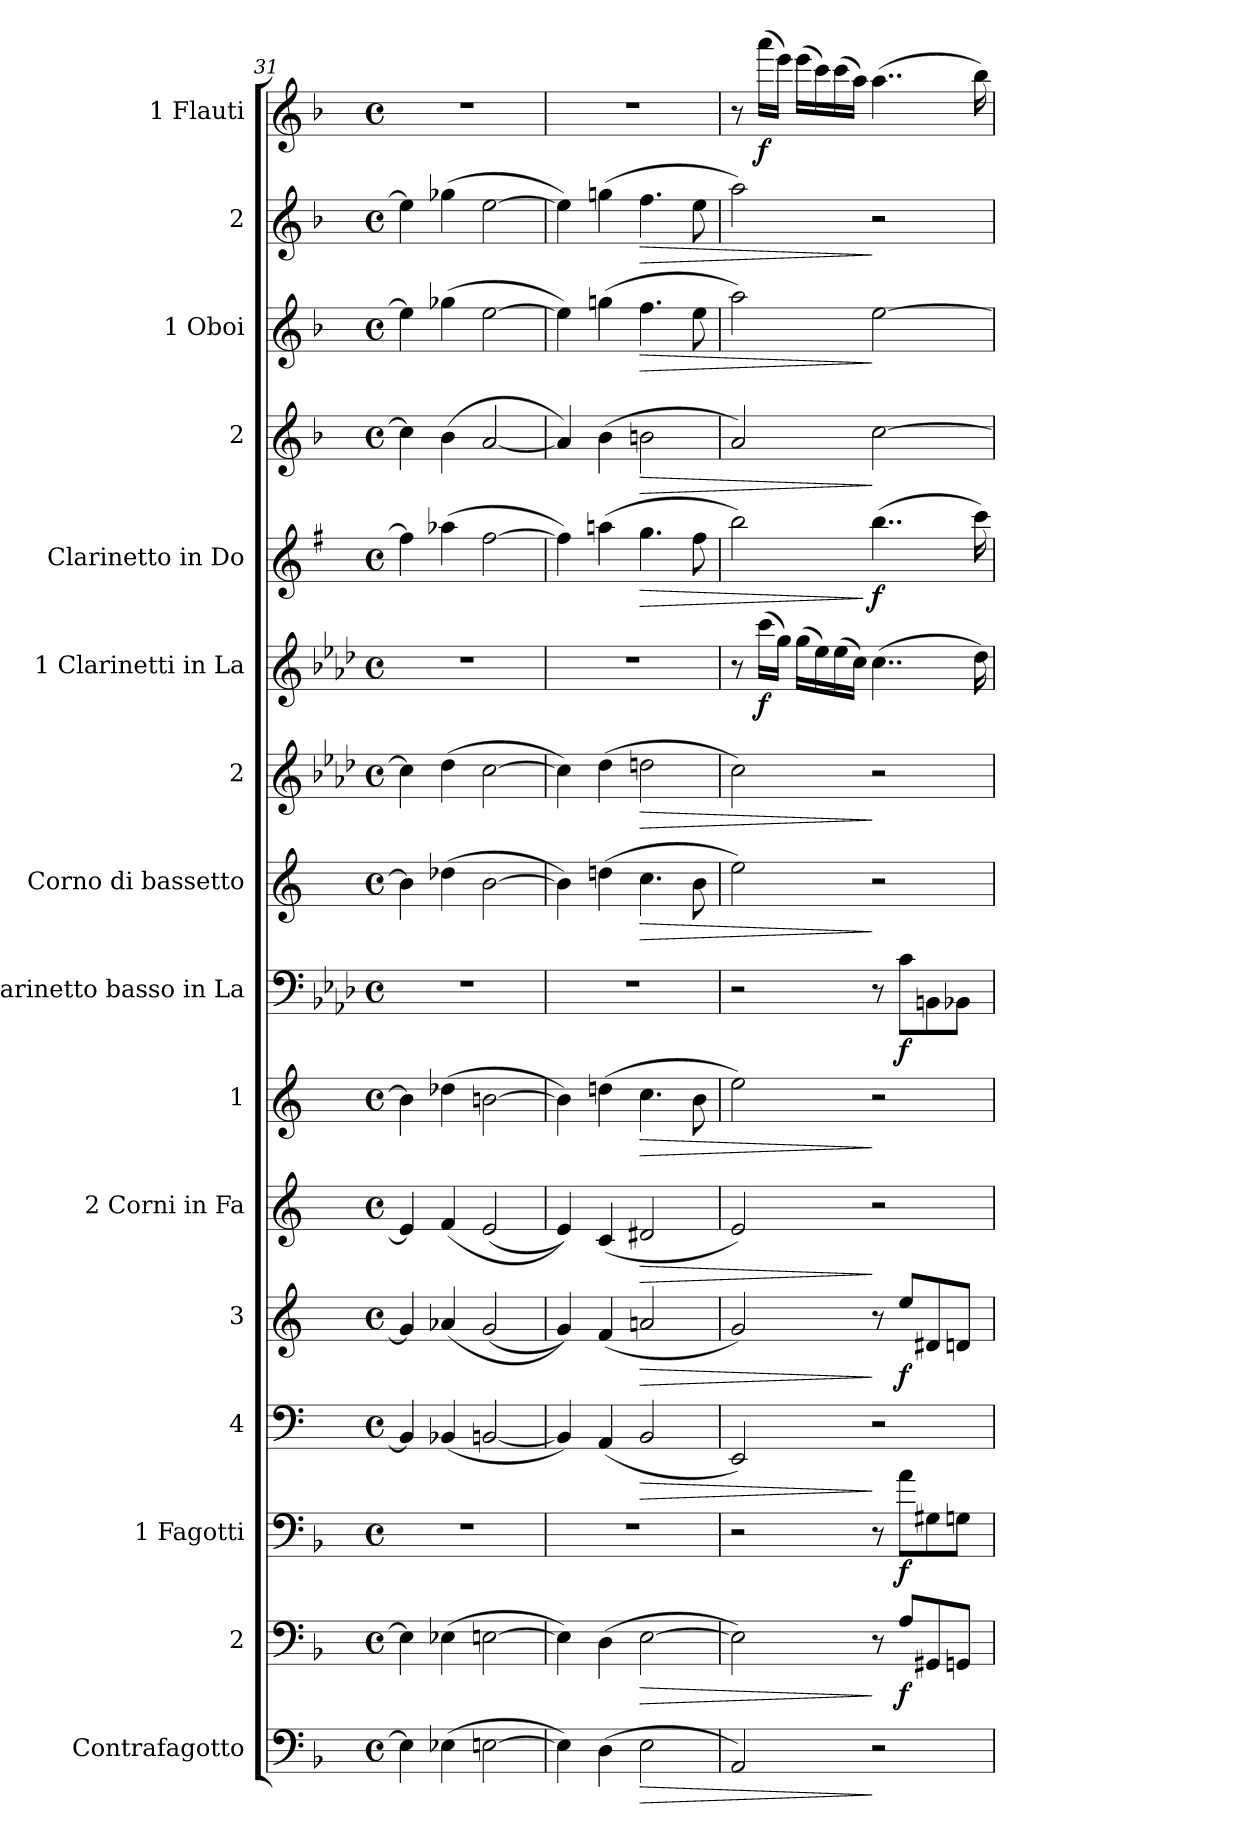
**kern	**dynam	**kern	**dynam	**kern	**dynam	**kern	**dynam	**kern	**dynam	**kern	**dynam	**kern	**dynam	**kern	**dynam	**kern	**dynam	**kern	**dynam	**kern	**dynam	**kern	**dynam	**kern	**dynam	**kern	**dynam	**kern	**dynam	**kern	**dynam
*part16	*part16	*part15	*part15	*part14	*part14	*part13	*part13	*part12	*part12	*part11	*part11	*part10	*part10	*part9	*part9	*part8	*part8	*part7	*part7	*part6	*part6	*part5	*part5	*part4	*part4	*part3	*part3	*part2	*part2	*part1	*part1
*staff16	*staff16	*staff15	*staff15	*staff14	*staff14	*staff13	*staff13	*staff12	*staff12	*staff11	*staff11	*staff10	*staff10	*staff9	*staff9	*staff8	*staff8	*staff7	*staff7	*staff6	*staff6	*staff5	*staff5	*staff4	*staff4	*staff3	*staff3	*staff2	*staff2	*staff1	*staff1
*I"Contrafagotto	*	*I"2	*	*I"1  Fagotti	*	*I"4	*	*I"3	*	*I"2  Corni in Fa	*	*I"1	*	*I"Clarinetto basso in La	*	*I"Corno di bassetto	*	*I"2	*	*I"1  Clarinetti in La	*	*I"Clarinetto in Do	*	*I"2	*	*I"1  Oboi	*	*I"2	*	*I"1  Flauti	*
*I'C.Fg.	*	*	*	*I'1  Fg.	*	*	*	*	*	*I'2  Cor. in Fa	*	*	*	*I'Cl. bas. in La	*	*I'Cor. di bast.	*	*	*	*I'1  Cl. in La	*	*I'Cl. in Do	*	*	*	*I'1  Ob.	*	*	*	*I'1  Fl.	*
*clefF4	*	*clefF4	*	*clefF4	*	*clefF4	*	*clefG2	*	*clefG2	*	*clefG2	*	*clefF4	*	*clefG2	*	*clefG2	*	*clefG2	*	*clefG2	*	*clefG2	*	*clefG2	*	*clefG2	*	*clefG2	*
*ITrd7c12	*	*	*	*	*	*ITrd4c7	*	*ITrd4c7	*	*ITrd4c7	*	*ITrd4c7	*	*ITrd2c3	*	*ITrd4c7	*	*ITrd2c3	*	*ITrd2c3	*	*ITrd1c2	*	*	*	*	*	*	*	*	*
*k[b-]	*	*k[b-]	*	*k[b-]	*	*k[b-]	*	*k[b-]	*	*k[b-]	*	*k[b-]	*	*k[b-]	*	*k[b-]	*	*k[b-]	*	*k[b-]	*	*k[b-]	*	*k[b-]	*	*k[b-]	*	*k[b-]	*	*k[b-]	*
*M4/4	*	*M4/4	*	*M4/4	*	*M4/4	*	*M4/4	*	*M4/4	*	*M4/4	*	*M4/4	*	*M4/4	*	*M4/4	*	*M4/4	*	*M4/4	*	*M4/4	*	*M4/4	*	*M4/4	*	*M4/4	*
*met(c)	*	*met(c)	*	*met(c)	*	*met(c)	*	*met(c)	*	*met(c)	*	*met(c)	*	*met(c)	*	*met(c)	*	*met(c)	*	*met(c)	*	*met(c)	*	*met(c)	*	*met(c)	*	*met(c)	*	*met(c)	*
=31	=31	=31	=31	=31	=31	=31	=31	=31	=31	=31	=31	=31	=31	=31	=31	=31	=31	=31	=31	=31	=31	=31	=31	=31	=31	=31	=31	=31	=31	=31	=31
4EE\]	.	4E\]	.	1r	.	4EE/]	.	4c/]	.	4A/]	.	4e\]	.	1r	.	4e\]	.	4a\]	.	1r	.	4ee\]	.	4cc\]	.	4ee\]	.	4ee\]	.	1r	.
(4EE-X\	.	(4E-X\	.	.	.	(4EE-X/	.	(4d-X/	.	(4B-/	.	(4g-X\	.	.	.	(4g-X\	.	(4b-\	.	.	.	(4gg-X\	.	(4b-\	.	(4gg-X\	.	(4gg-X\	.	.	.
[2EEn\	.	[2En\	.	.	.	[2EEn/	.	(2c/	.	(2A/	.	[2en\	.	.	.	[2e\	.	[2a\	.	.	.	[2ee\	.	[2a/	.	[2ee\	.	[2ee\	.	.	.
=32	=32	=32	=32	=32	=32	=32	=32	=32	=32	=32	=32	=32	=32	=32	=32	=32	=32	=32	=32	=32	=32	=32	=32	=32	=32	=32	=32	=32	=32	=32	=32
4EE\])	.	4E\])	.	1r	.	4EE/])	.	4c/))	.	4A/))	.	4e\])	.	1r	.	4e\])	.	4a\])	.	1r	.	4ee\])	.	4a/])	.	4ee\])	.	4ee\])	.	1r	.
(4DD\	.	(4D\	.	.	.	(4DD/	.	(4B-/	.	(4F/	.	(4gn\	.	.	.	(4gn\	.	(4b-\	.	.	.	(4ggn\	.	(4b-\	.	(4ggn\	.	(4ggn\	.	.	.
!	!LO:HP:b	!	!LO:HP:b	!	!	!	!LO:HP:b	!	!LO:HP:b	!	!LO:HP:b	!	!LO:HP:b	!	!	!	!LO:HP:b	!	!LO:HP:b	!	!	!	!LO:HP:b	!	!LO:HP:b	!	!LO:HP:b	!	!LO:HP:b	!	!
2EE\	>	[2E\	>	.	.	2EE/	>	2dn/	>	2G#X/	>	4.f\	>	.	.	4.f\	>	2bn\	>	.	.	4.ff\	>	2bn\	>	4.ff\	>	4.ff\	>	.	.
.	.	.	.	.	.	.	.	.	.	.	.	8e\	.	.	.	8e\	.	.	.	.	.	8ee\	.	.	.	8ee\	.	8ee\	.	.	.
!!LO:PB:g=z
=33	=33	=33	=33	=33	=33	=33	=33	=33	=33	=33	=33	=33	=33	=33	=33	=33	=33	=33	=33	=33	=33	=33	=33	=33	=33	=33	=33	=33	=33	=33	=33
2AAA/)	.	2E\])	.	2r	.	2AAA/)	.	2c/)	.	2A/)	.	2a\)	.	2r	.	2a\)	.	2a\)	.	8r	.	2aa\)	.	2a/)	.	2aa\)	.	2aa\)	.	8r	.
!	!	!	!	!	!	!	!	!	!	!	!	!	!	!	!	!	!	!	!	!	!LO:DY:b	!	!	!	!	!	!	!	!	!	!LO:DY:b
.	.	.	.	.	.	.	.	.	.	.	.	.	.	.	.	.	.	.	.	(16aa\LL	f	.	.	.	.	.	.	.	.	(16aaa\LL	f
.	.	.	.	.	.	.	.	.	.	.	.	.	.	.	.	.	.	.	.	16ee\JJ)	.	.	.	.	.	.	.	.	.	16eee\JJ)	.
.	.	.	.	.	.	.	.	.	.	.	.	.	.	.	.	.	.	.	.	(16ee\LL	.	.	.	.	.	.	.	.	.	(16eee\LL	.
.	.	.	.	.	.	.	.	.	.	.	.	.	.	.	.	.	.	.	.	16cc\)	.	.	.	.	.	.	.	.	.	16ccc\)	.
.	.	.	.	.	.	.	.	.	.	.	.	.	.	.	.	.	.	.	.	(16cc\	.	.	.	.	.	.	.	.	.	(16ccc\	.
.	.	.	.	.	.	.	.	.	.	.	.	.	.	.	.	.	.	.	.	16a\JJ)	.	.	.	.	.	.	.	.	.	16aa\JJ)	.
!	!	!	!	!	!	!	!	!	!	!	!	!	!	!	!	!	!	!	!	!	!	!	!LO:DY:n=1:b	!	!	!	!	!	!	!	!
2r	]	8r	]	8r	.	2r	]	8r	]	2r	]	2r	]	8r	.	2r	]	2r	]	(4..a\	.	(4..aa\	] f	[2cc\	]	[2ee\	]	2r	]	(4..aa\	.
!	!	!	!LO:DY:b	!	!LO:DY:b	!	!	!	!LO:DY:b	!	!	!	!	!	!LO:DY:b	!	!	!	!	!	!	!	!	!	!	!	!	!	!	!	!
.	.	8A/L	f	8a\L	f	.	.	8a/L	f	.	.	.	.	8A\L	f	.	.	.	.	.	.	.	.	.	.	.	.	.	.	.	.
.	.	8GG#X/	.	8G#X\	.	.	.	8G#X/	.	.	.	.	.	8GG#X\	.	.	.	.	.	.	.	.	.	.	.	.	.	.	.	.	.
.	.	8GGn/J	.	8Gn\J	.	.	.	8Gn/J	.	.	.	.	.	8GGn\J	.	.	.	.	.	.	.	.	.	.	.	.	.	.	.	.	.
.	.	.	.	.	.	.	.	.	.	.	.	.	.	.	.	.	.	.	.	16b-\)	.	16bb-\)	.	.	.	.	.	.	.	16bb-\)	.
=	=	=	=	=	=	=	=	=	=	=	=	=	=	=	=	=	=	=	=	=	=	=	=	=	=	=	=	=	=	=	=
*-	*-	*-	*-	*-	*-	*-	*-	*-	*-	*-	*-	*-	*-	*-	*-	*-	*-	*-	*-	*-	*-	*-	*-	*-	*-	*-	*-	*-	*-	*-	*-
